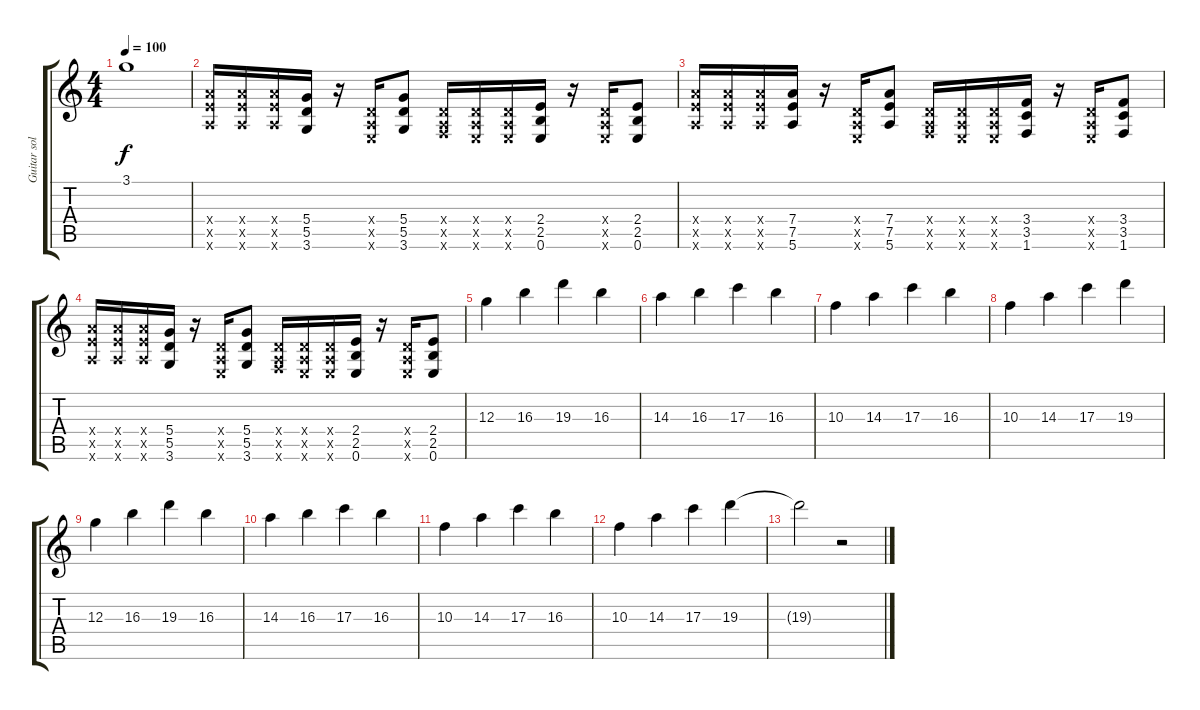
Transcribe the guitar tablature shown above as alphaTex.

\track ("Guitar solo" "Guitar sol") {instrument overdrivenguitar}
\staff {score tabs}
\tuning (E4 B3 G3 D3 A2 E2) {hide}
\ts (4 4)
\tempo 100
\clef g2
\ks c
3.1.1{dy f} |
(7.4{x} 7.5{x} 5.6{x}).16 (7.4{x} 7.5{x} 5.6{x}).16 (7.4{x} 7.5{x} 5.6{x}).16 (5.4 5.5 3.6).16 r.16 (0.4{x} 0.5{x} 0.6{x}).16 (5.4 5.5 3.6).8 (0.4{x} 0.5{x} 1.6{x}).16 (0.4{x} 0.5{x} 0.6{x}).16 (0.4{x} 0.5{x} 0.6{x}).16 (2.4 2.5 0.6).16 r.16 (0.4{x} 0.5{x} 0.6{x}).16 (2.4 2.5 0.6).8 |
(7.4{x} 7.5{x} 5.6{x}).16 (7.4{x} 7.5{x} 5.6{x}).16 (7.4{x} 7.5{x} 5.6{x}).16 (7.4 7.5 5.6).16 r.16 (0.4{x} 0.5{x} 0.6{x}).16 (7.4 7.5 5.6).8 (0.4{x} 0.5{x} 1.6{x}).16 (0.4{x} 0.5{x} 0.6{x}).16 (0.4{x} 0.5{x} 0.6{x}).16 (3.4 3.5 1.6).16 r.16 (0.4{x} 0.5{x} 0.6{x}).16 (3.4 3.5 1.6).8 |
(7.4{x} 7.5{x} 5.6{x}).16 (7.4{x} 7.5{x} 5.6{x}).16 (7.4{x} 7.5{x} 5.6{x}).16 (5.4 5.5 3.6).16 r.16 (0.4{x} 0.5{x} 0.6{x}).16 (5.4 5.5 3.6).8 (0.4{x} 0.5{x} 1.6{x}).16 (0.4{x} 0.5{x} 0.6{x}).16 (0.4{x} 0.5{x} 0.6{x}).16 (2.4 2.5 0.6).16 r.16 (0.4{x} 0.5{x} 0.6{x}).16 (2.4 2.5 0.6).8 |
12.3.4 16.3.4 19.3.4 16.3.4 |
14.3.4 16.3.4 17.3.4 16.3.4 |
10.3.4 14.3.4 17.3.4 16.3.4 |
10.3.4 14.3.4 17.3.4 19.3.4 |
12.3.4 16.3.4 19.3.4 16.3.4 |
14.3.4 16.3.4 17.3.4 16.3.4 |
10.3.4 14.3.4 17.3.4 16.3.4 |
10.3.4 14.3.4 17.3.4 19.3.4 |
19.3{t}.2 r.2
